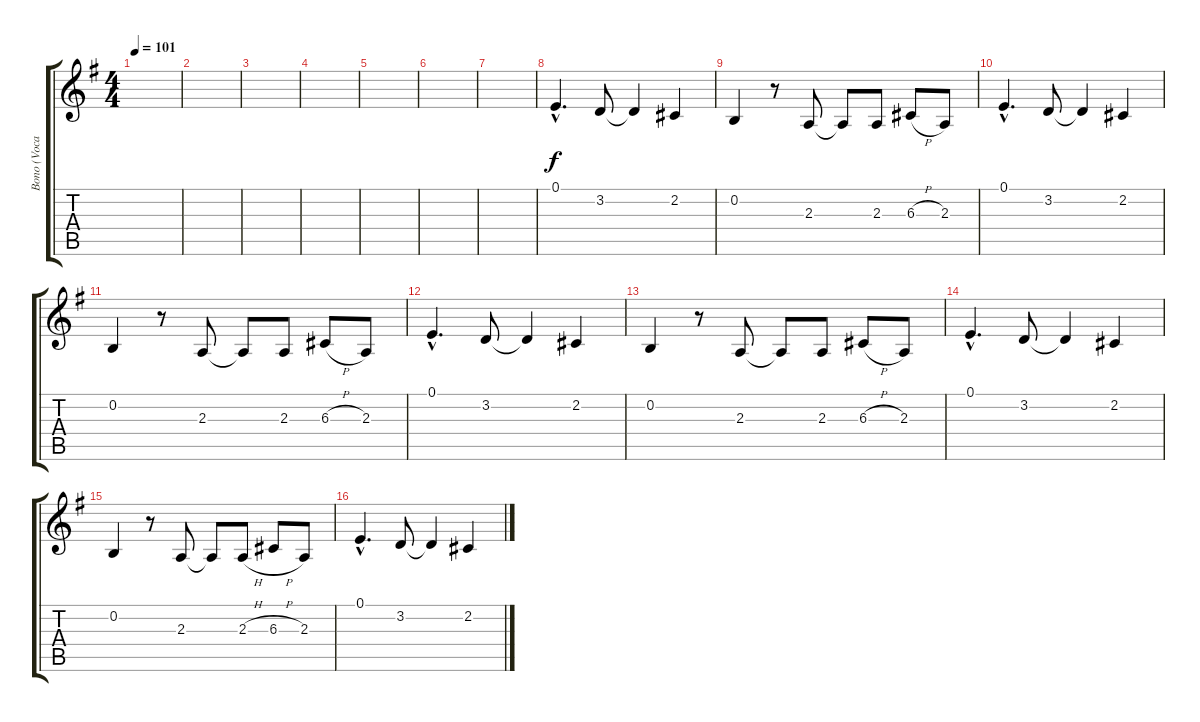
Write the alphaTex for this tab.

\track ("Bono (Vocal)" "Bono (Voca") {instrument viola}
\staff {score tabs}
\tuning (E4 B3 G3 D3 A2 E2) {hide}
\ts (4 4)
\tempo 101
\clef g2
\ks eminor
|
|
|
|
|
|
|
0.1{hac}.4{d instrument violin} 3.2.8 3.2{t}.4 2.2.4 |
0.2.4 r.8 2.3.8 2.3{t}.8 2.3.8 6.3{h}.8 2.3.8 |
0.1{hac}.4{d} 3.2.8 3.2{t}.4 2.2.4 |
0.2.4 r.8 2.3.8 2.3{t}.8 2.3.8 6.3{h}.8 2.3.8 |
0.1{hac}.4{d} 3.2.8 3.2{t}.4 2.2.4 |
0.2.4 r.8 2.3.8 2.3{t}.8 2.3.8 6.3{h}.8 2.3.8 |
0.1{hac}.4{d} 3.2.8 3.2{t}.4 2.2.4 |
0.2.4 r.8 2.3.8 2.3{t}.8 2.3{h}.8 6.3{h}.8 2.3.8 |
0.1{hac}.4{d} 3.2.8 3.2{t}.4 2.2.4
